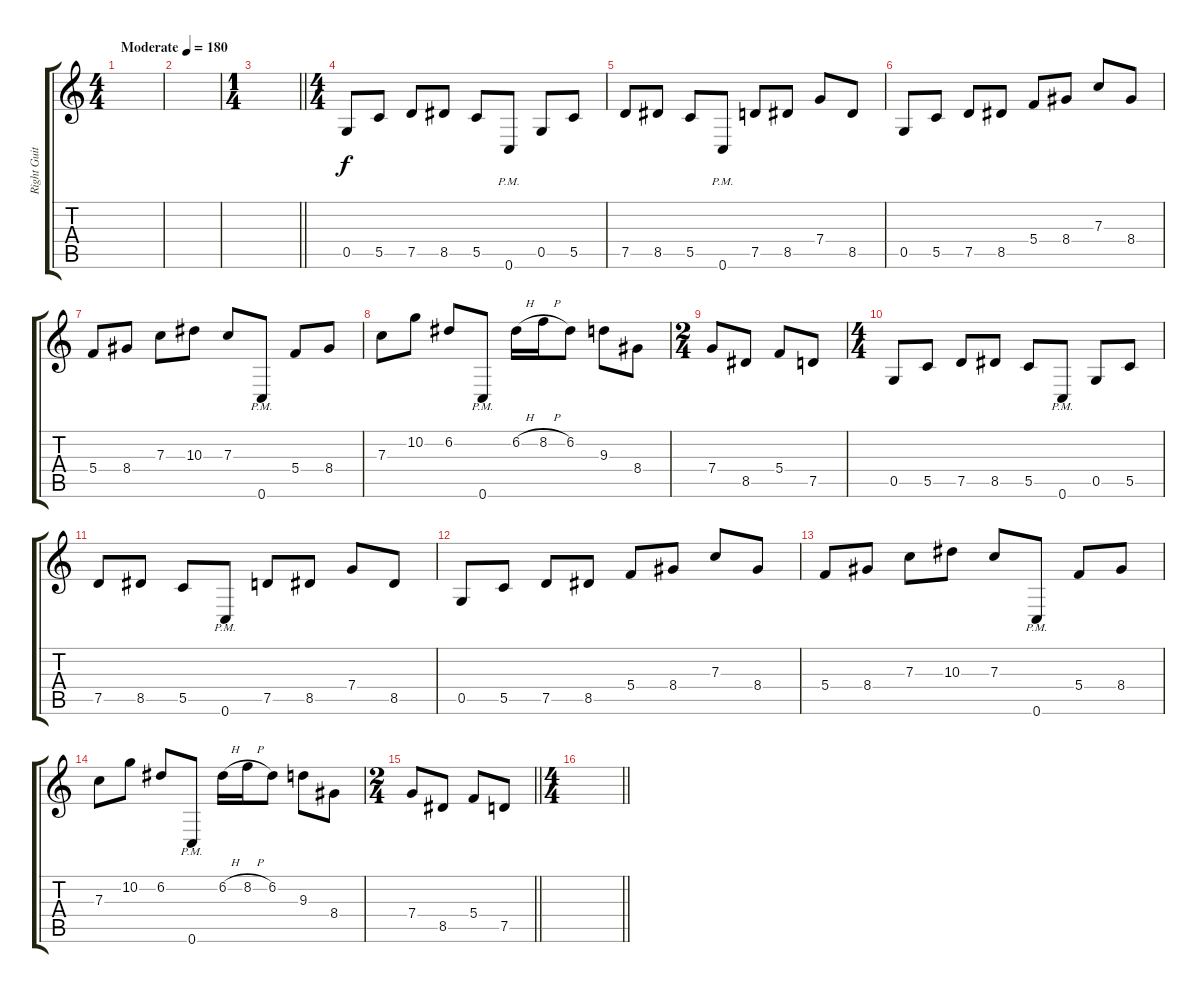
\track ("Right Guitar" "Right Guit") {instrument distortionguitar}
\staff {score tabs}
\tuning (D4 A3 F3 C3 G2 C2) {hide}
\ts (4 4)
\tempo (180 "Moderate")
\clef g2
\ks c
|
|
\ts (1 4)
\barLineRight lightlight
|
\ts (4 4)
0.5.8 5.5.8 7.5.8 8.5.8 5.5.8 0.6{pm}.8 0.5.8 5.5.8 |
7.5.8 8.5.8 5.5.8 0.6{pm}.8 7.5.8 8.5.8 7.4.8 8.5.8 |
0.5.8 5.5.8 7.5.8 8.5.8 5.4.8 8.4.8 7.3.8 8.4.8 |
5.4.8 8.4.8 7.3.8 10.3.8 7.3.8 0.6{pm}.8 5.4.8 8.4.8 |
7.3.8 10.2.8 6.2.8 0.6{pm}.8 6.2{h}.16 8.2{h}.16 6.2.8 9.3.8 8.4.8 |
\ts (2 4)
7.4.8 8.5.8 5.4.8 7.5.8 |
\ts (4 4)
0.5.8 5.5.8 7.5.8 8.5.8 5.5.8 0.6{pm}.8 0.5.8 5.5.8 |
7.5.8 8.5.8 5.5.8 0.6{pm}.8 7.5.8 8.5.8 7.4.8 8.5.8 |
0.5.8 5.5.8 7.5.8 8.5.8 5.4.8 8.4.8 7.3.8 8.4.8 |
5.4.8 8.4.8 7.3.8 10.3.8 7.3.8 0.6{pm}.8 5.4.8 8.4.8 |
7.3.8 10.2.8 6.2.8 0.6{pm}.8 6.2{h}.16 8.2{h}.16 6.2.8 9.3.8 8.4.8 |
\ts (2 4)
\barLineRight lightlight
7.4.8 8.5.8 5.4.8 7.5.8 |
\ts (4 4)
\barLineRight lightlight
